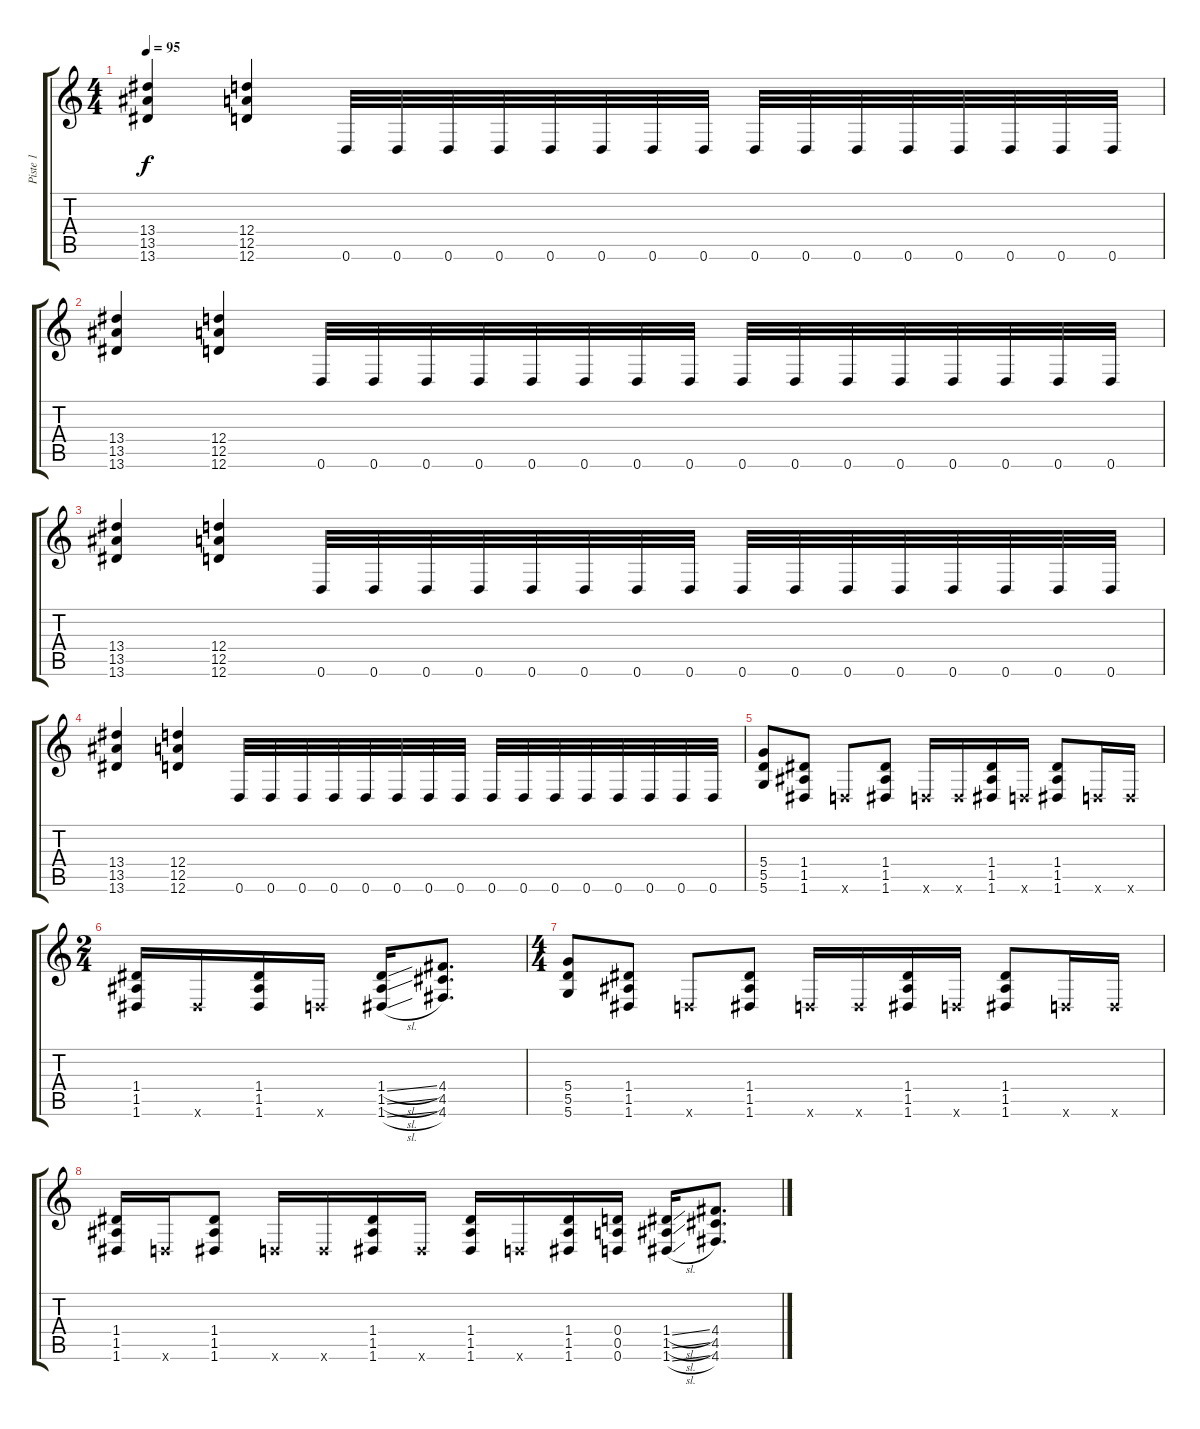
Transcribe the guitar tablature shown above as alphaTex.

\track ("Piste 1" "Piste 1") {instrument overdrivenguitar}
\staff {score tabs}
\tuning (E4 B3 G3 D3 A2 D2) {hide}
\ts (4 4)
\tempo 95
\clef g2
\ks c
(13.4 13.5 13.6).4{dy f} (12.4 12.5 12.6).4 0.6.32 0.6.32 0.6.32 0.6.32 0.6.32 0.6.32 0.6.32 0.6.32 0.6.32 0.6.32 0.6.32 0.6.32 0.6.32 0.6.32 0.6.32 0.6.32 |
(13.4 13.5 13.6).4 (12.4 12.5 12.6).4 0.6.32 0.6.32 0.6.32 0.6.32 0.6.32 0.6.32 0.6.32 0.6.32 0.6.32 0.6.32 0.6.32 0.6.32 0.6.32 0.6.32 0.6.32 0.6.32 |
(13.4 13.5 13.6).4 (12.4 12.5 12.6).4 0.6.32 0.6.32 0.6.32 0.6.32 0.6.32 0.6.32 0.6.32 0.6.32 0.6.32 0.6.32 0.6.32 0.6.32 0.6.32 0.6.32 0.6.32 0.6.32 |
(13.4 13.5 13.6).4 (12.4 12.5 12.6).4 0.6.32 0.6.32 0.6.32 0.6.32 0.6.32 0.6.32 0.6.32 0.6.32 0.6.32 0.6.32 0.6.32 0.6.32 0.6.32 0.6.32 0.6.32 0.6.32 |
(5.4 5.5 5.6).8 (1.4 1.5 1.6).8 0.6{x}.8 (1.4 1.5 1.6).8 0.6{x}.16 0.6{x}.16 (1.4 1.5 1.6).16 0.6{x}.16 (1.4 1.5 1.6).8 0.6{x}.16 0.6{x}.16 |
\ts (2 4)
(1.4 1.5 1.6).16 1.6{x}.16 (1.4 1.5 1.6).16 0.6{x}.16 (1.4{sl} 1.5{sl} 1.6{sl}).16 (4.4 4.5 4.6).8{d} |
\ts (4 4)
(5.4 5.5 5.6).8 (1.4 1.5 1.6).8 0.6{x}.8 (1.4 1.5 1.6).8 0.6{x}.16 0.6{x}.16 (1.4 1.5 1.6).16 0.6{x}.16 (1.4 1.5 1.6).8 0.6{x}.16 0.6{x}.16 |
(1.4 1.5 1.6).16 0.6{x}.16 (1.4 1.5 1.6).8 0.6{x}.16 0.6{x}.16 (1.4 1.5 1.6).16 1.6{x}.16 (1.4 1.5 1.6).16 0.6{x}.16 (1.4 1.5 1.6).16 (0.4 0.5 0.6).16 (1.4{sl} 1.5{sl} 1.6{sl}).16 (4.4 4.5 4.6).8{d}
